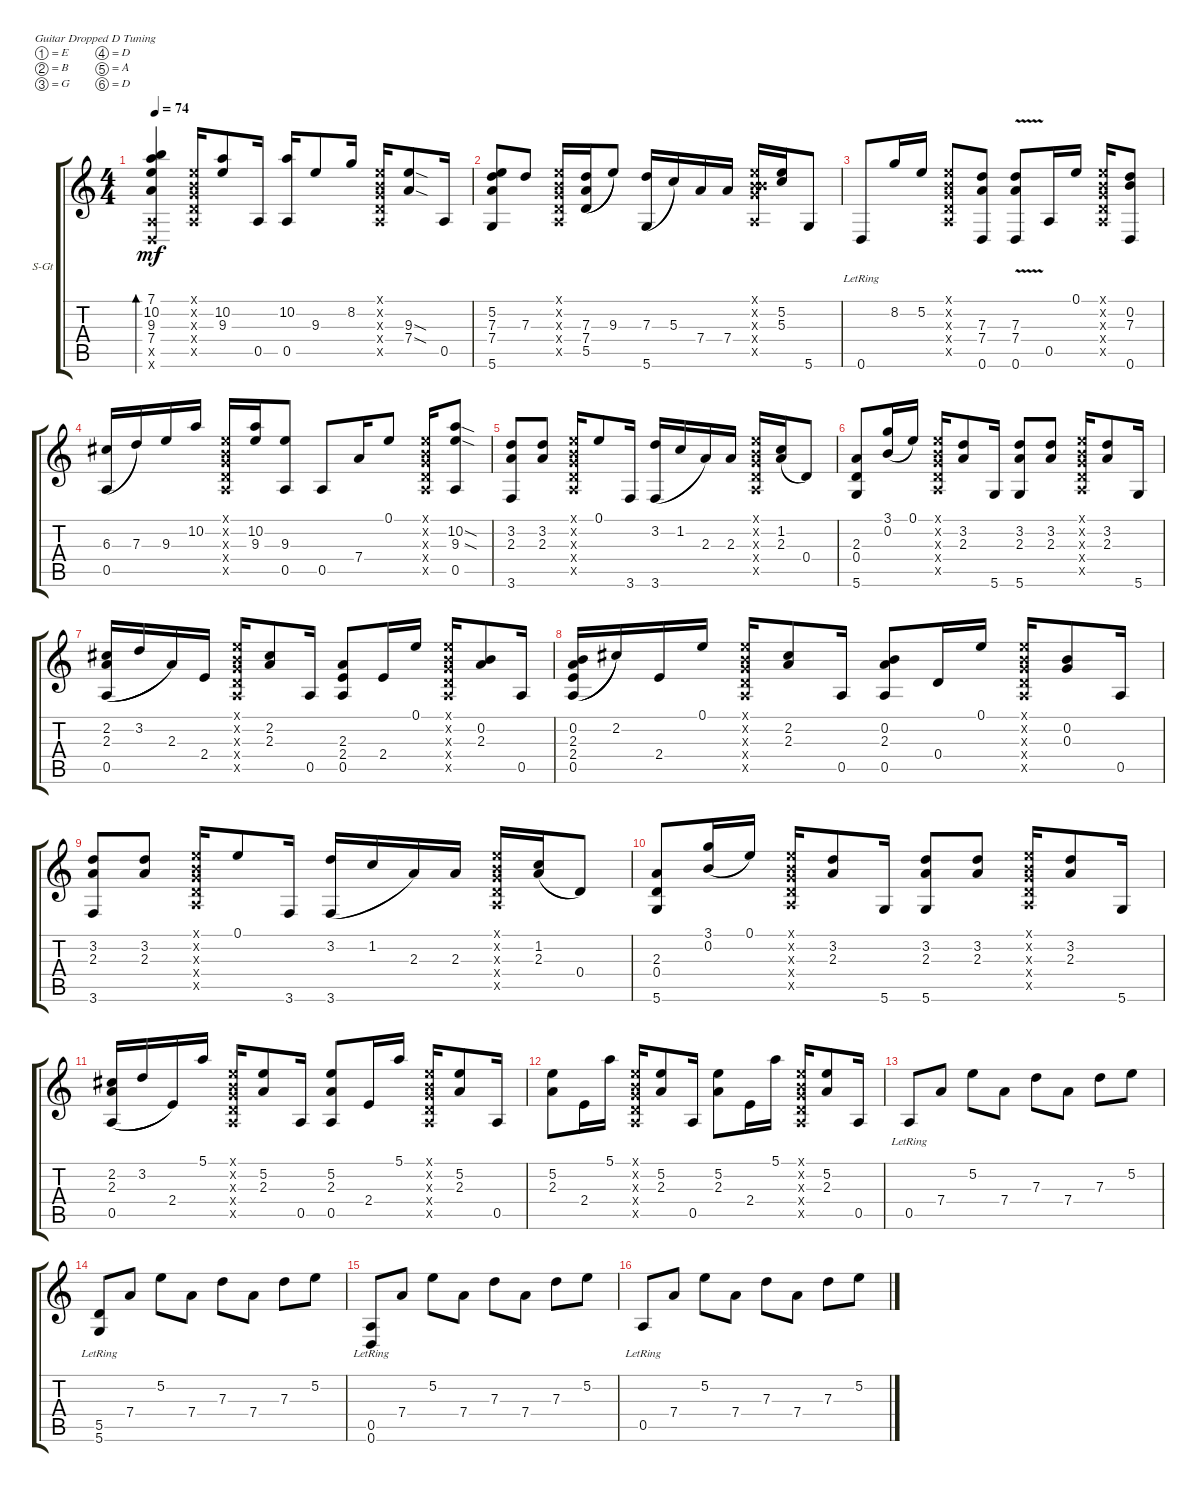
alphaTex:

\defaultSystemsLayout 4
\bracketExtendMode groupsimilarinstruments
\firstSystemTrackNameOrientation horizontal
\otherSystemsTrackNameOrientation horizontal
\track ("Steel Guitar" "S-Gt") {instrument acousticguitarsteel}
\staff {score tabs}
\tuning (E4 B3 G3 D3 A2 D2)
\ts (4 4)
\tempo 74
\clef g2
\ks c
(7.4 9.3 10.2 7.1 0.5{x} 0.6{x}).4{bd 60 dy mf} (0.1{x} 0.2{x} 0.3{x} 0.4{x} 0.5{x}).16 (10.2 9.3).8 0.5.16 (0.5 10.2).16 9.3.8 8.2.16 (0.5{x} 0.4{x} 0.3{x} 0.2{x} 0.1{x}).16 (7.4{sod} 9.3{sod}).8 0.5.16 |
(5.6 7.4 7.3 5.2).8 7.3.8 (0.1{x} 0.2{x} 0.3{x} 0.4{x} 0.5{x}).16 (7.3 7.4 5.5).16{legatoorigin} 9.3.8 (7.3 5.6).16{legatoorigin} 5.3.16 7.4.16 7.4.16 (0.5{x} 9.4{x} 0.3{x} 0.2{x} 0.1{x}).16 (5.3 5.2).16 5.6.8 |
0.6{lr}.8 8.2.16 5.2.16 (0.1{x} 0.2{x} 0.3{x} 0.4{x} 0.5{x}).8 (7.3 7.4 0.6).8 (7.3{v} 7.4 0.6).8 0.5.16 0.1.16 (0.5{x} 0.4{x} 0.3{x} 0.2{x} 0.1{x}).16 (0.2 7.3 0.6).8 |
(0.5 6.3).16{legatoorigin} 7.3.16 9.3.16 10.2.16 (0.1{x} 0.2{x} 0.3{x} 0.4{x} 0.5{x}).16 (9.3 10.2).16 (0.5 9.3).8 0.5.8 7.4.16 0.1.8 (0.1{x} 0.2{x} 0.3{x} 0.4{x} 0.5{x}).16 (10.2{sod} 9.3{sod} 0.5).8 |
(3.6 3.2 2.3).8 (3.2 2.3).8 (0.2{x} 0.3{x} 0.1{x} 0.4{x} 0.5{x}).16 0.1.8 3.6.16 (3.2 3.6).16{legatoorigin} 1.2.16{legatoorigin} 2.3.16 2.3.16 (0.1{x} 0.2{x} 0.3{x} 0.4{x} 0.5{x}).16 (1.2 2.3).16{legatoorigin} 0.4.8 |
(5.6 0.4 2.3).8 (3.1 0.2).16{legatoorigin} 0.1.16 (0.1{x} 0.2{x} 0.3{x} 0.4{x} 0.5{x}).16 (3.2 2.3).8 5.6.16 (2.3 5.6 3.2).8 (2.3 3.2).8 (0.1{x} 0.2{x} 0.3{x} 0.4{x} 0.5{x}).16 (3.2 2.3).8 5.6.16 |
(0.5 2.3 2.2).16{legatoorigin} 3.2.16{legatoorigin} 2.3.16 2.4.16 (0.1{x} 0.2{x} 0.3{x} 0.4{x} 0.5{x}).16 (2.3 2.2).8 0.5.16 (0.5 2.4 2.3).8 2.4.16 0.1.16 (0.1{x} 0.3{x} 0.2{x} 0.4{x} 0.5{x}).16 (2.3 0.2).8 0.5.16 |
(0.5 2.4 2.3 0.2).16{legatoorigin} 2.2.16 2.4.16 0.1.16 (0.5{x} 0.4{x} 0.3{x} 0.2{x} 0.1{x}).16 (2.2 2.3).8 0.5.16 (0.5 2.3 0.2).8 0.4.16 0.1.16 (0.1{x} 0.2{x} 0.3{x} 0.4{x} 0.5{x}).16 (0.3 0.2).8 0.5.16 |
(3.6 3.2 2.3).8 (3.2 2.3).8 (0.2{x} 0.3{x} 0.1{x} 0.4{x} 0.5{x}).16 0.1.8 3.6.16 (3.2 3.6).16{legatoorigin} 1.2.16{legatoorigin} 2.3.16 2.3.16 (0.1{x} 0.2{x} 0.3{x} 0.4{x} 0.5{x}).16 (1.2 2.3).16{legatoorigin} 0.4.8 |
(5.6 0.4 2.3).8 (3.1 0.2).16{legatoorigin} 0.1.16 (0.1{x} 0.2{x} 0.3{x} 0.4{x} 0.5{x}).16 (3.2 2.3).8 5.6.16 (2.3 5.6 3.2).8 (2.3 3.2).8 (0.1{x} 0.2{x} 0.3{x} 0.4{x} 0.5{x}).16 (3.2 2.3).8 5.6.16 |
(0.5 2.3 2.2).16{legatoorigin} 3.2.16{legatoorigin} 2.4.16 5.1.16 (0.1{x} 0.2{x} 0.3{x} 0.4{x} 0.5{x}).16 (2.3 5.2).8 0.5.16 (0.5 2.3 5.2).8 2.4.16 5.1.16 (0.1{x} 0.3{x} 0.2{x} 0.4{x} 0.5{x}).16 (2.3 5.2).8 0.5.16 |
(2.3 5.2).8 2.4.16 5.1.16 (0.1{x} 0.3{x} 0.2{x} 0.4{x} 0.5{x}).16 (2.3 5.2).8 0.5.16 (2.3 5.2).8 2.4.16 5.1.16 (0.1{x} 0.3{x} 0.2{x} 0.4{x} 0.5{x}).16 (2.3 5.2).8 0.5.16 |
0.5{lr}.8 7.4.8 5.2.8 7.4.8 7.3.8 7.4.8 7.3.8 5.2.8 |
(5.6{lr} 5.5{lr}).8 7.4.8 5.2.8 7.4.8 7.3.8 7.4.8 7.3.8 5.2.8 |
(0.6{lr} 0.5{lr}).8 7.4.8 5.2.8 7.4.8 7.3.8 7.4.8 7.3.8 5.2.8 |
0.5{lr}.8 7.4.8 5.2.8 7.4.8 7.3.8 7.4.8 7.3.8 5.2.8
